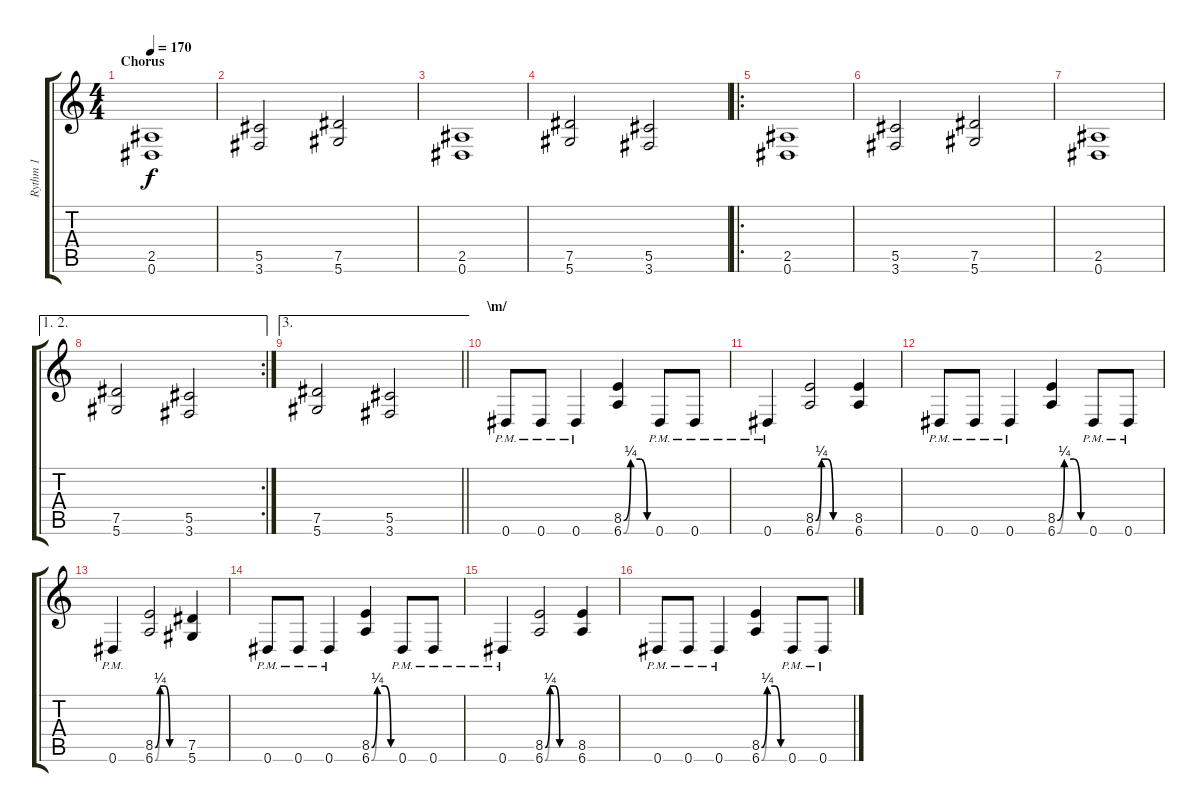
\track ("Rythm 1" "Rythm 1") {instrument distortionguitar}
\staff {score tabs}
\tuning (Eb4 Bb3 Gb3 Db3 Ab2 Eb2) {hide}
\ts (4 4)
\section ("" "Chorus")
\tempo 170
\clef g2
\ks c
(2.5 0.6).1{dy f} |
(5.5 3.6).2 (7.5 5.6).2 |
(2.5 0.6).1 |
(7.5 5.6).2 (5.5 3.6).2 |
\ro
(2.5 0.6).1 |
(5.5 3.6).2 (7.5 5.6).2 |
(2.5 0.6).1 |
\ae (1 2)
\rc 2
(7.5 5.6).2 (5.5 3.6).2 |
\ae 3
\barLineRight lightlight
(7.5 5.6).2 (5.5 3.6).2 |
\section ("" "\\m/")
0.6{pm}.8 0.6{pm}.8 0.6{pm}.4 (8.5{be (custom 0 0 15 1 35 1 50 0 60 0)} 6.6{be (custom 0 0 15 1 35 1 51 0 60 0)}).4 0.6{pm}.8 0.6{pm}.8 |
0.6{pm}.4 (8.5{be (custom 0 0 10 1 20 1 30 0 60 0)} 6.6{be (custom 0 0 10 1 20 1 30 0 60 0)}).2 (8.5 6.6).4 |
0.6{pm}.8 0.6{pm}.8 0.6{pm}.4 (8.5{be (custom 0 0 15 1 35 1 50 0 60 0)} 6.6{be (custom 0 0 15 1 35 1 51 0 60 0)}).4 0.6{pm}.8 0.6{pm}.8 |
0.6{pm}.4 (8.5{be (custom 0 0 10 1 20 1 30 0 60 0)} 6.6{be (custom 0 0 10 1 20 1 30 0 60 0)}).2 (7.5 5.6).4 |
0.6{pm}.8 0.6{pm}.8 0.6{pm}.4 (8.5{be (custom 0 0 15 1 35 1 50 0 60 0)} 6.6{be (custom 0 0 15 1 35 1 51 0 60 0)}).4 0.6{pm}.8 0.6{pm}.8 |
0.6{pm}.4 (8.5{be (custom 0 0 10 1 20 1 30 0 60 0)} 6.6{be (custom 0 0 10 1 20 1 30 0 60 0)}).2 (8.5 6.6).4 |
0.6{pm}.8 0.6{pm}.8 0.6{pm}.4 (8.5{be (custom 0 0 15 1 35 1 50 0 60 0)} 6.6{be (custom 0 0 15 1 35 1 51 0 60 0)}).4 0.6{pm}.8 0.6{pm}.8
